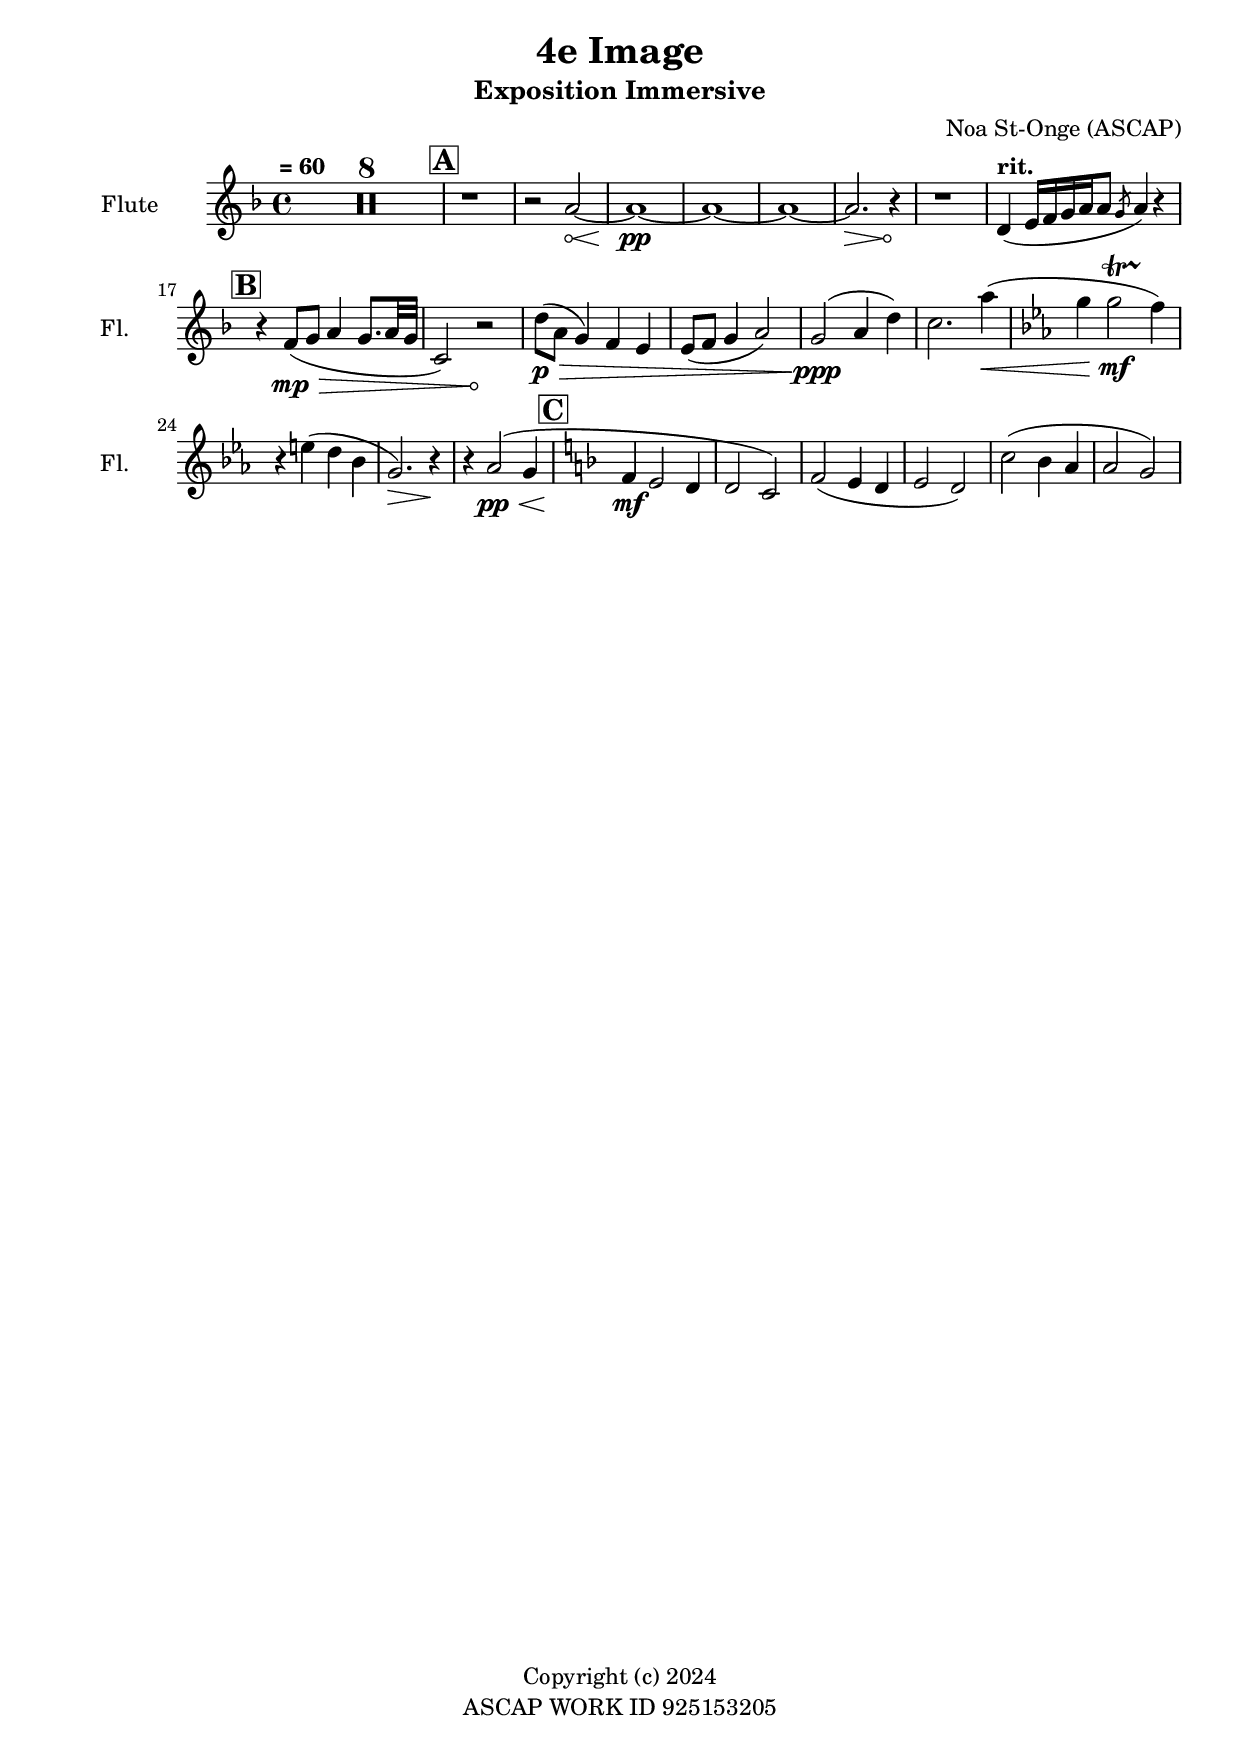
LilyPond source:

flute = \relative c'' {
  \time 4/4
  \tempo " = 60"
  \key f \major

  \set Score.rehearsalMarkFormatter = #format-mark-box-alphabet

  % Music follows here.
  \override Hairpin.circled-tip = ##t
  \compressMMRests { R1*8 } \mark \default r1 r2
  a2\< ~ a1\!\pp ~ a1 ~ a1 ~ a2.\> r4\! r1

  \tempo \markup { "rit. " } d,4 (e16 [f16 g16 a16 a8] \slashedGrace g8 a4*1/2) r4

  \mark \default %B
  r4 f8(\mp\> g8 a4 g8. a32 g32 c,2) r2\!

  \override Hairpin.circled-tip = ##f
  d'8(\p\> a8 g4) f4 e4
  e8( f8 g4 a2)
  g2(\!\ppp a4 d4)
  c2. a'4(\<

  \key ees \major

  g4 g2\mf\startTrillSpan f4\stopTrillSpan) r4

  e4( d4 bes4 g2.)\> r4\! r4

  \once \slurUp
  aes2(\pp\< g4 \mark \default %%%%% C %%%%%
  \key f \major
  f4\!\mf e2 d4 d2 c2)
  f2( e4 d4 e2 d2)
  c'2( bes4 a4 a2 g2)
}

flutePart = \new Staff \with {
  instrumentName = "Flute"
  shortInstrumentName = "Fl."
  midiInstrument = "flute"
} \flute

\book {
  \bookOutputName "Flute"
  \header {
  title = "4e Image"
  subtitle = "Exposition Immersive"
  composer = "Noa St-Onge (ASCAP)"
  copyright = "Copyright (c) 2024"
  % Remove default LilyPond tagline
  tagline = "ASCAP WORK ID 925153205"
}
  \score {
    <<
      \flutePart
    >>
    \layout {
      indent = 25
      short-indent = 20
    }

    \midi {
      \tempo 4=60
    }
  }
}